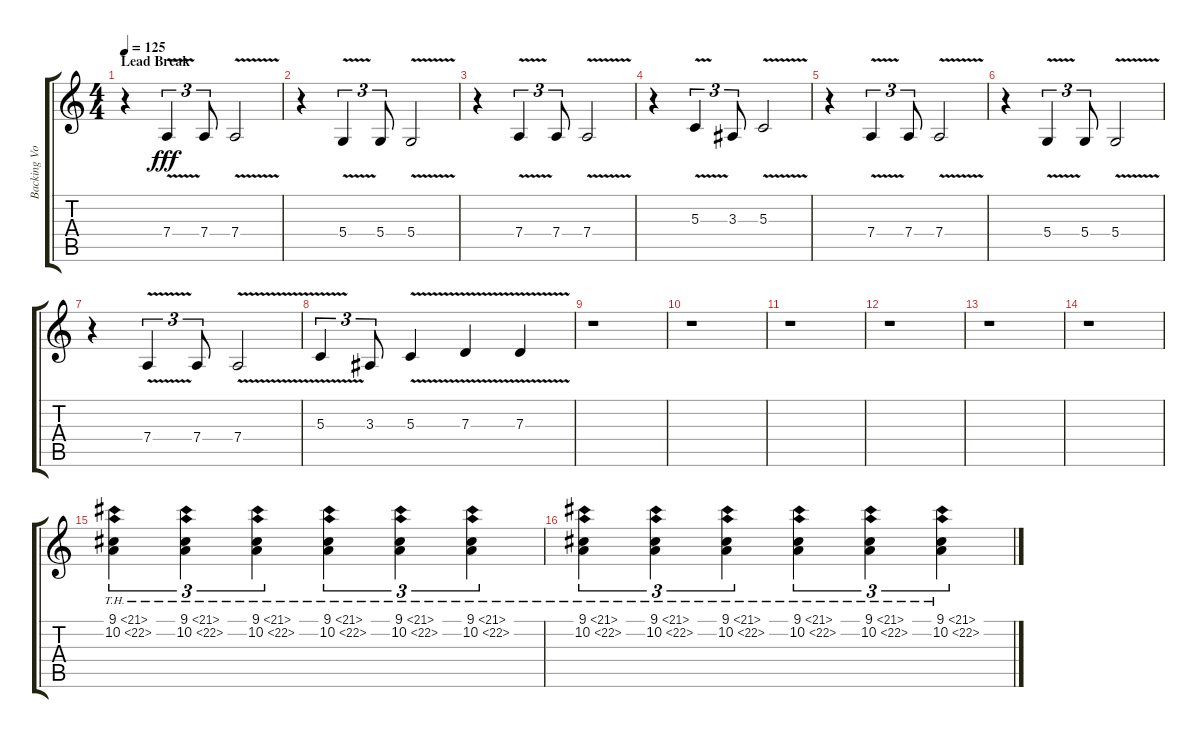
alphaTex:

\track ("Backing Vocals" "Backing Vo") {instrument altosax}
\staff {score tabs}
\tuning (E4 B3 G3 D3 A2 E2) {hide}
\ts (4 4)
\section ("" "Lead Break")
\tempo 125
\clef g2
\ks c
r.4{dy fff volume 12 instrument distortionguitar} 7.4{v}.4{tu (3 2)} 7.4.8{tu (3 2)} 7.4{v}.2 |
r.4 5.4{v}.4{tu (3 2)} 5.4.8{tu (3 2)} 5.4{v}.2 |
r.4 7.4{v}.4{tu (3 2)} 7.4.8{tu (3 2)} 7.4{v}.2 |
r.4 5.3{v}.4{tu (3 2)} 3.3.8{tu (3 2)} 5.3{v}.2 |
r.4 7.4{v}.4{tu (3 2)} 7.4.8{tu (3 2)} 7.4{v}.2 |
r.4 5.4{v}.4{tu (3 2)} 5.4.8{tu (3 2)} 5.4{v}.2 |
r.4 7.4{v}.4{tu (3 2)} 7.4.8{tu (3 2)} 7.4{v}.2 |
5.3{v}.4{tu (3 2)} 3.3.8{tu (3 2)} 5.3{v}.4 7.3{v}.4 7.3{v}.4 |
r.1 |
r.1 |
r.1 |
r.1 |
r.1 |
r.1 |
(9.1{th 12} 10.2{th 12}).4{tu (3 2) volume 5 balance 0 instrument lead8bassandlead} (9.1{th 12} 10.2{th 12}).4{tu (3 2)} (9.1{th 12} 10.2{th 12}).4{tu (3 2)} (9.1{th 12} 10.2{th 12}).4{tu (3 2)} (9.1{th 12} 10.2{th 12}).4{tu (3 2)} (9.1{th 12} 10.2{th 12}).4{tu (3 2)} |
(9.1{th 12} 10.2{th 12}).4{tu (3 2)} (9.1{th 12} 10.2{th 12}).4{tu (3 2)} (9.1{th 12} 10.2{th 12}).4{tu (3 2)} (9.1{th 12} 10.2{th 12}).4{tu (3 2)} (9.1{th 12} 10.2{th 12}).4{tu (3 2)} (9.1{th 12} 10.2{th 12}).4{tu (3 2)}
